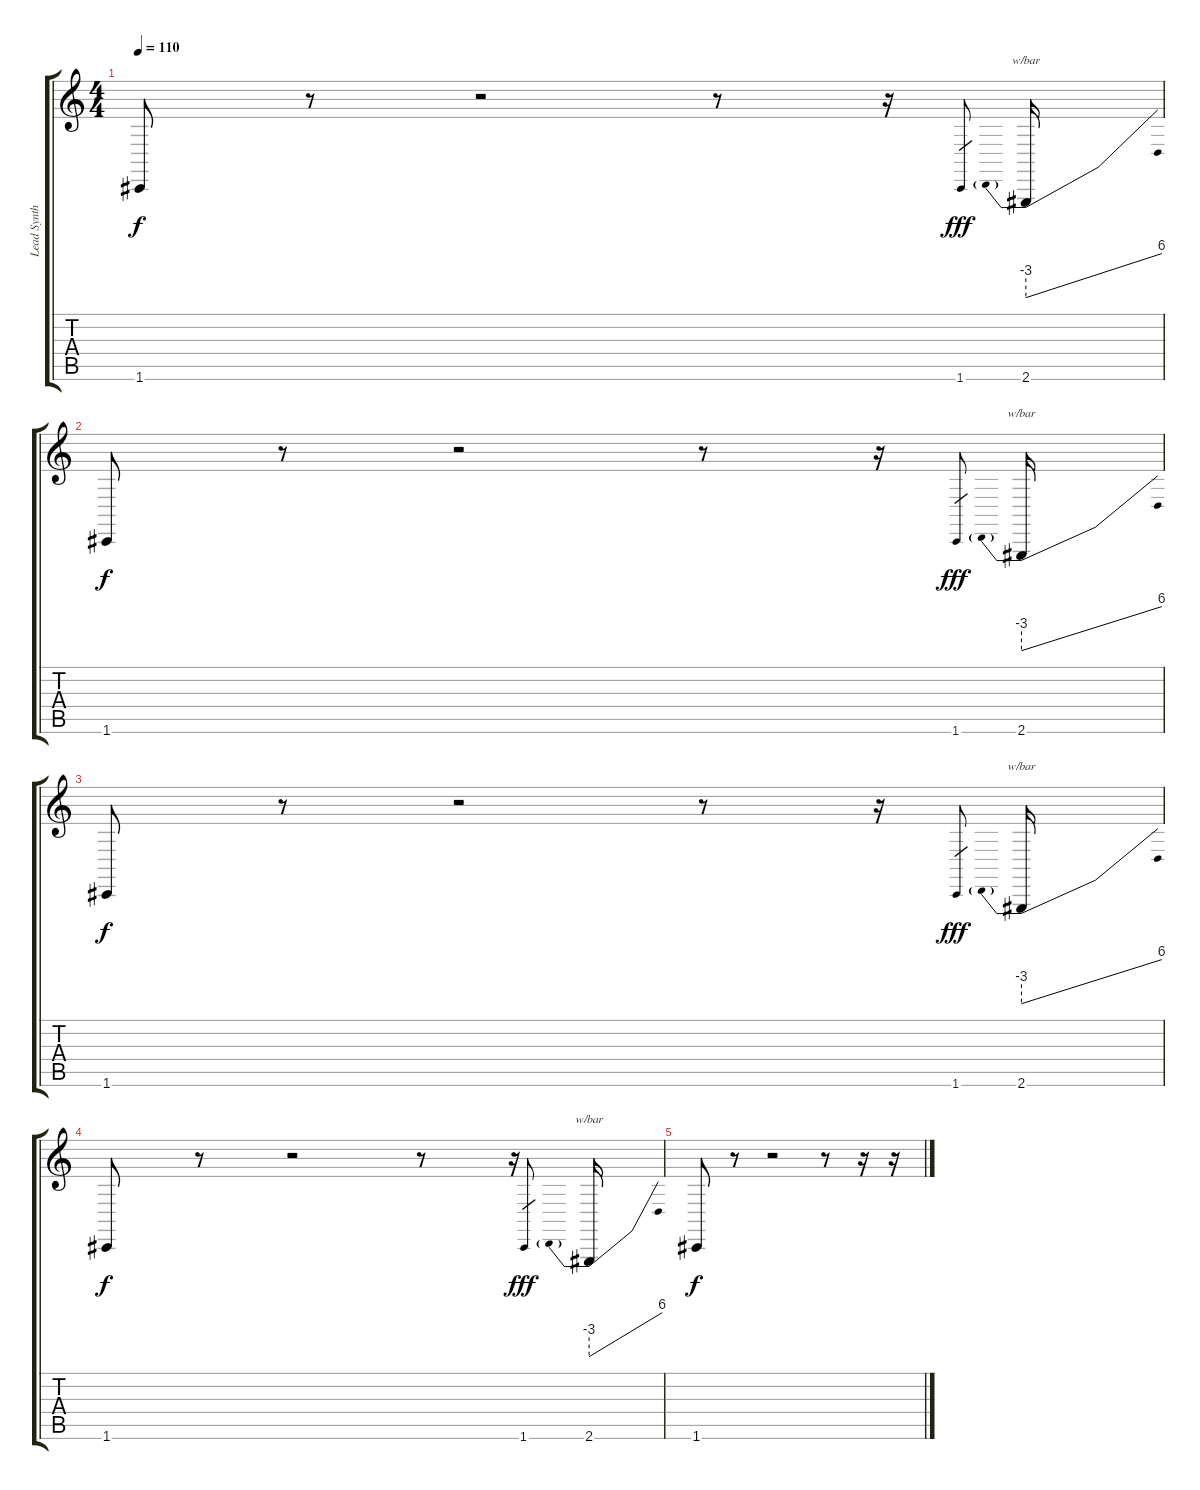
\track ("Lead Synth" "Lead Synth") {instrument lead2sawtooth}
\staff {score tabs}
\tuning (Ab4 G3 Eb3 Bb2 F2 C2) {hide}
\ts (4 4)
\tempo 110
\clef g2
\ks c
1.6.8{dy f volume 16} r.8 r.2 r.8 r.16 1.6.8{gr dy fff} 2.6.16{tbe (predivedive default 0 -12 60 24)} |
1.6.8{dy f volume 16} r.8 r.2 r.8 r.16 1.6.8{gr dy fff} 2.6.16{tbe (predivedive default 0 -12 60 24)} |
1.6.8{dy f volume 16} r.8 r.2 r.8 r.16 1.6.8{gr dy fff} 2.6.16{tbe (predivedive default 0 -12 60 24)} |
1.6.8{dy f volume 16} r.8 r.2 r.8 r.16 1.6.8{gr dy fff} 2.6.16{tbe (predivedive default 0 -12 60 24)} |
1.6.8{dy f volume 16} r.8 r.2 r.8 r.16 r.16
